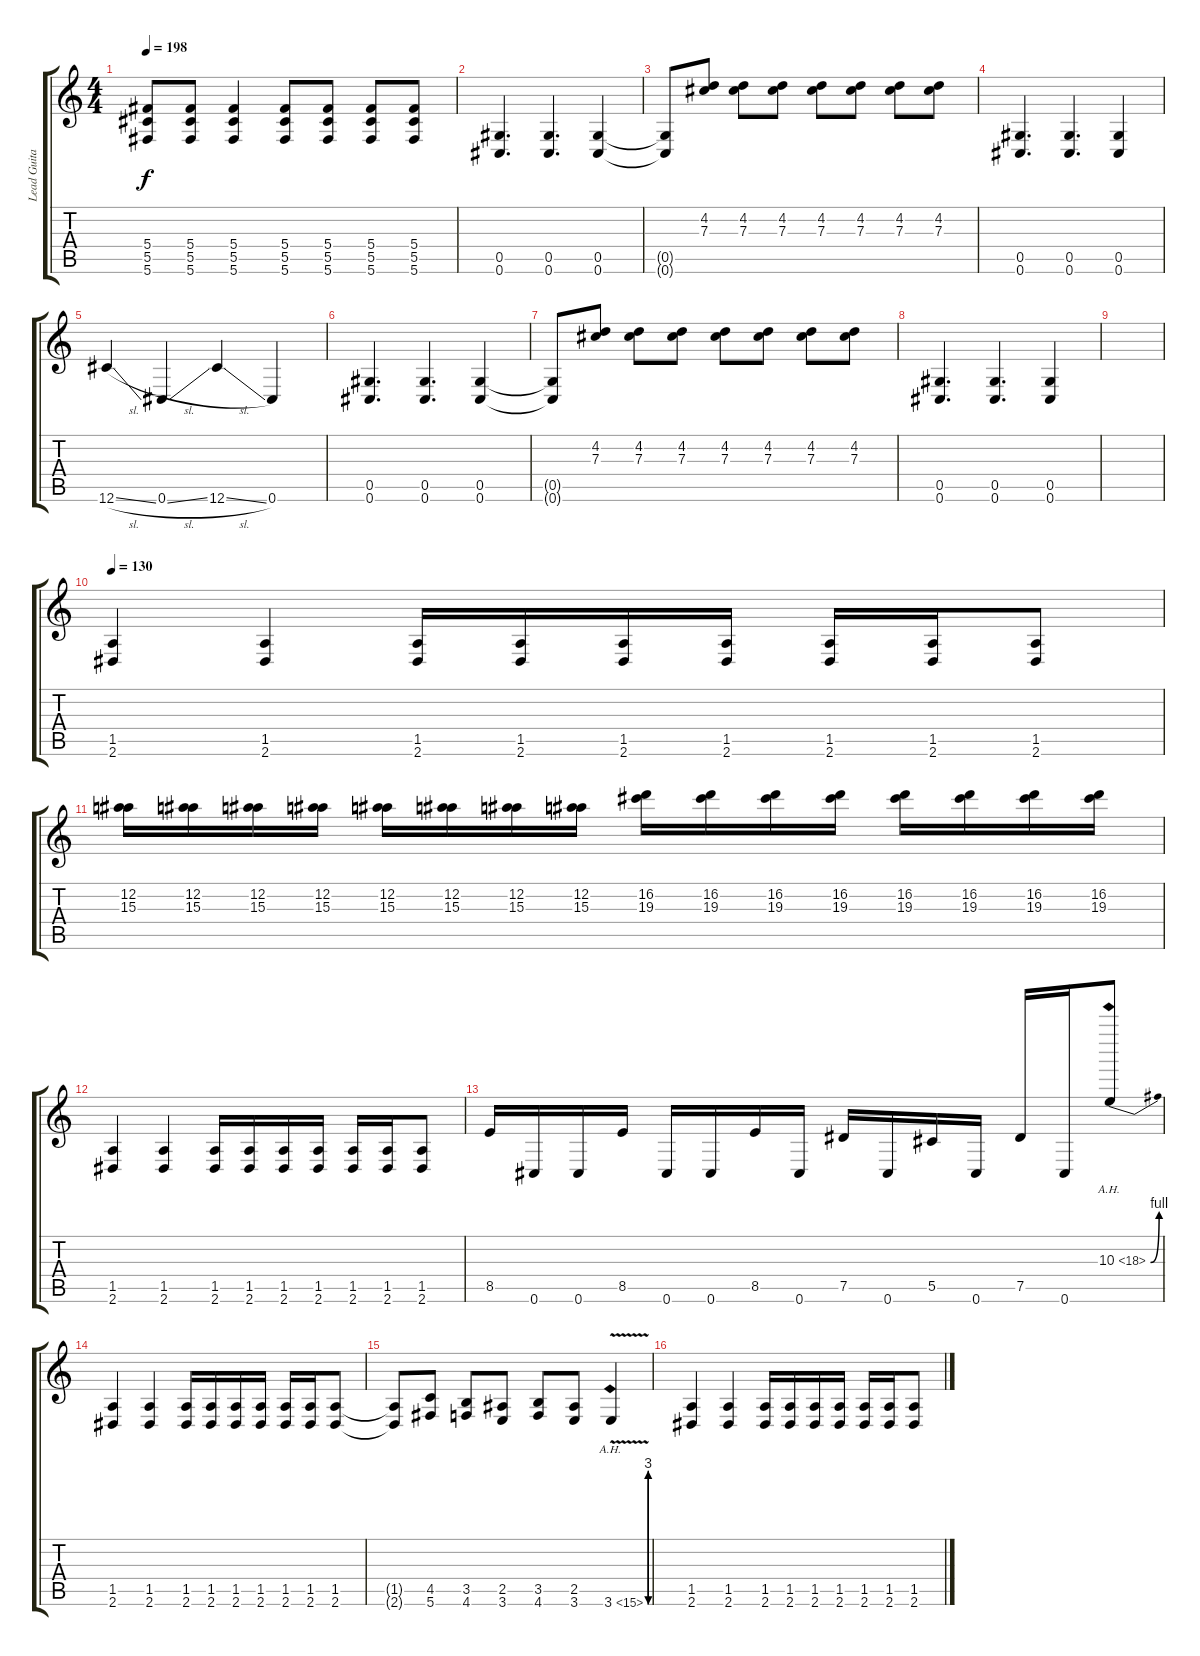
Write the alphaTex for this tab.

\track ("Lead Guitar" "Lead Guita") {instrument distortionguitar}
\staff {score tabs}
\tuning (Eb4 Bb3 Gb3 Db3 Ab2 Db2) {hide}
\ts (4 4)
\tempo 198
\clef g2
\ks c
(5.4{t} 5.5{t} 5.6{t}).8{dy f} (5.4 5.5 5.6).8 (5.4 5.5 5.6).4 (5.4 5.5 5.6).8 (5.4 5.5 5.6).8 (5.4 5.5 5.6).8 (5.4 5.5 5.6).8 |
(0.5 0.6).4{d} (0.5 0.6).4{d} (0.5 0.6).4 |
(0.5{t} 0.6{t}).8 (4.2 7.3).8 (4.2 7.3).8 (4.2 7.3).8 (4.2 7.3).8 (4.2 7.3).8 (4.2 7.3).8 (4.2 7.3).8 |
(0.5 0.6).4{d} (0.5 0.6).4{d} (0.5 0.6).4 |
12.6{sl}.4 0.6{sl}.4 12.6{sl}.4 0.6.4 |
(0.5 0.6).4{d} (0.5 0.6).4{d} (0.5 0.6).4 |
(0.5{t} 0.6{t}).8 (4.2 7.3).8 (4.2 7.3).8 (4.2 7.3).8 (4.2 7.3).8 (4.2 7.3).8 (4.2 7.3).8 (4.2 7.3).8 |
(0.5 0.6).4{d} (0.5 0.6).4{d} (0.5 0.6).4 |
|
\tempo 130
(1.5 2.6).4 (1.5 2.6).4 (1.5 2.6).16 (1.5 2.6).16 (1.5 2.6).16 (1.5 2.6).16 (1.5 2.6).16 (1.5 2.6).16 (1.5 2.6).8 |
(12.2 15.3).16 (12.2 15.3).16 (12.2 15.3).16 (12.2 15.3).16 (12.2 15.3).16 (12.2 15.3).16 (12.2 15.3).16 (12.2 15.3).16 (16.2 19.3).16 (16.2 19.3).16 (16.2 19.3).16 (16.2 19.3).16 (16.2 19.3).16 (16.2 19.3).16 (16.2 19.3).16 (16.2 19.3).16 |
(1.5 2.6).4 (1.5 2.6).4 (1.5 2.6).16 (1.5 2.6).16 (1.5 2.6).16 (1.5 2.6).16 (1.5 2.6).16 (1.5 2.6).16 (1.5 2.6).8 |
8.5.16 0.6.16 0.6.16 8.5.16 0.6.16 0.6.16 8.5.16 0.6.16 7.5.16 0.6.16 5.5.16 0.6.16 7.5.16 0.6.16 10.3{be (bend 0 0 60 4) ah 8}.8 |
(1.5 2.6).4 (1.5 2.6).4 (1.5 2.6).16 (1.5 2.6).16 (1.5 2.6).16 (1.5 2.6).16 (1.5 2.6).16 (1.5 2.6).16 (1.5 2.6).8 |
(1.5{t} 2.6{t}).8 (4.5 5.6).8 (3.5 4.6).8 (2.5 3.6).8 (3.5 4.6).8 (2.5 3.6).8 3.6{be (custom 0 0 10 12 15 12 17 12 20 12 25 12 30 12 40 0 60 0) ah 12 v}.4 |
(1.5 2.6).4 (1.5 2.6).4 (1.5 2.6).16 (1.5 2.6).16 (1.5 2.6).16 (1.5 2.6).16 (1.5 2.6).16 (1.5 2.6).16 (1.5 2.6).8
